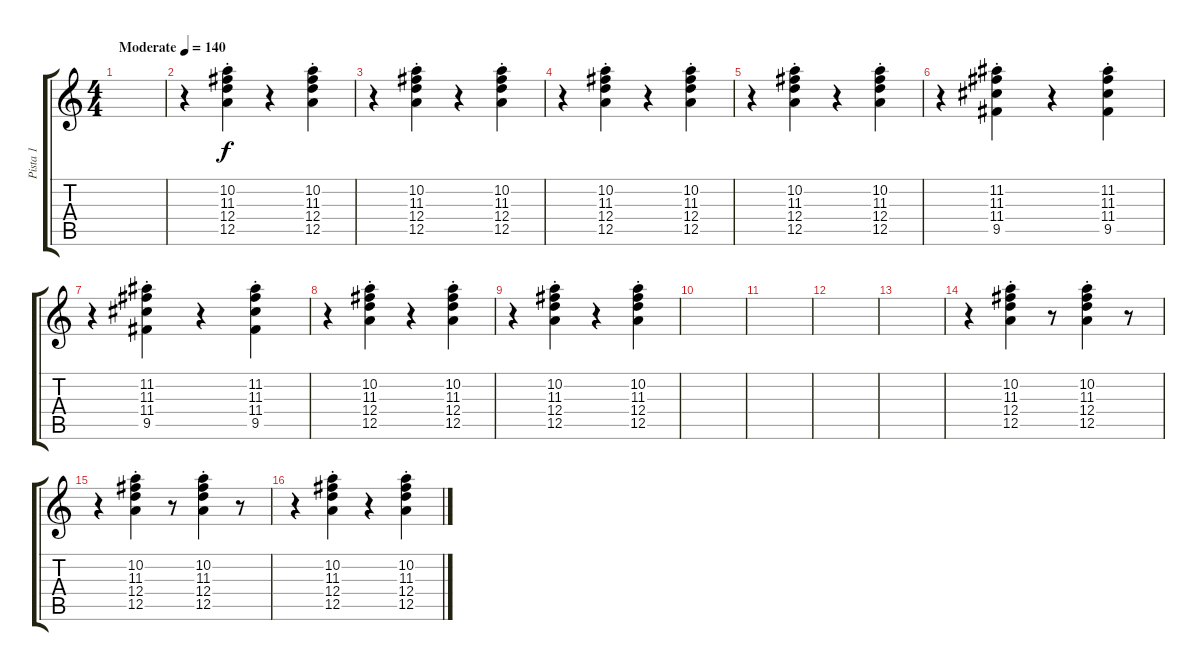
\track ("Pista 1" "Pista 1") {instrument overdrivenguitar}
\staff {score tabs}
\tuning (E4 B3 G3 D3 A2 E2) {hide}
\ts (4 4)
\tempo (140 "Moderate")
\clef g2
\ks c
|
r.4 (10.2{st} 11.3{st} 12.4{st} 12.5{st}).4 r.4 (10.2{st} 11.3{st} 12.4{st} 12.5{st}).4 |
r.4 (10.2{st} 11.3{st} 12.4{st} 12.5{st}).4 r.4 (10.2{st} 11.3{st} 12.4{st} 12.5{st}).4 |
r.4 (10.2{st} 11.3{st} 12.4{st} 12.5{st}).4 r.4 (10.2{st} 11.3{st} 12.4{st} 12.5{st}).4 |
r.4 (10.2{st} 11.3{st} 12.4{st} 12.5{st}).4 r.4 (10.2{st} 11.3{st} 12.4{st} 12.5{st}).4 |
r.4 (11.2{st} 11.3{st} 11.4{st} 9.5).4 r.4 (11.2{st} 11.3{st} 11.4{st} 9.5).4 |
r.4 (11.2{st} 11.3{st} 11.4{st} 9.5).4 r.4 (11.2{st} 11.3{st} 11.4{st} 9.5).4 |
r.4 (10.2{st} 11.3{st} 12.4{st} 12.5{st}).4 r.4 (10.2{st} 11.3{st} 12.4{st} 12.5{st}).4 |
r.4 (10.2{st} 11.3{st} 12.4{st} 12.5{st}).4 r.4 (10.2{st} 11.3{st} 12.4{st} 12.5{st}).4 |
|
|
|
|
r.4 (10.2{st} 11.3{st} 12.4{st} 12.5{st}).4 r.8 (10.2{st} 11.3{st} 12.4{st} 12.5{st}).4 r.8 |
r.4 (10.2{st} 11.3{st} 12.4{st} 12.5{st}).4 r.8 (10.2{st} 11.3{st} 12.4{st} 12.5{st}).4 r.8 |
r.4 (10.2{st} 11.3{st} 12.4{st} 12.5{st}).4 r.4 (10.2{st} 11.3{st} 12.4{st} 12.5{st}).4
